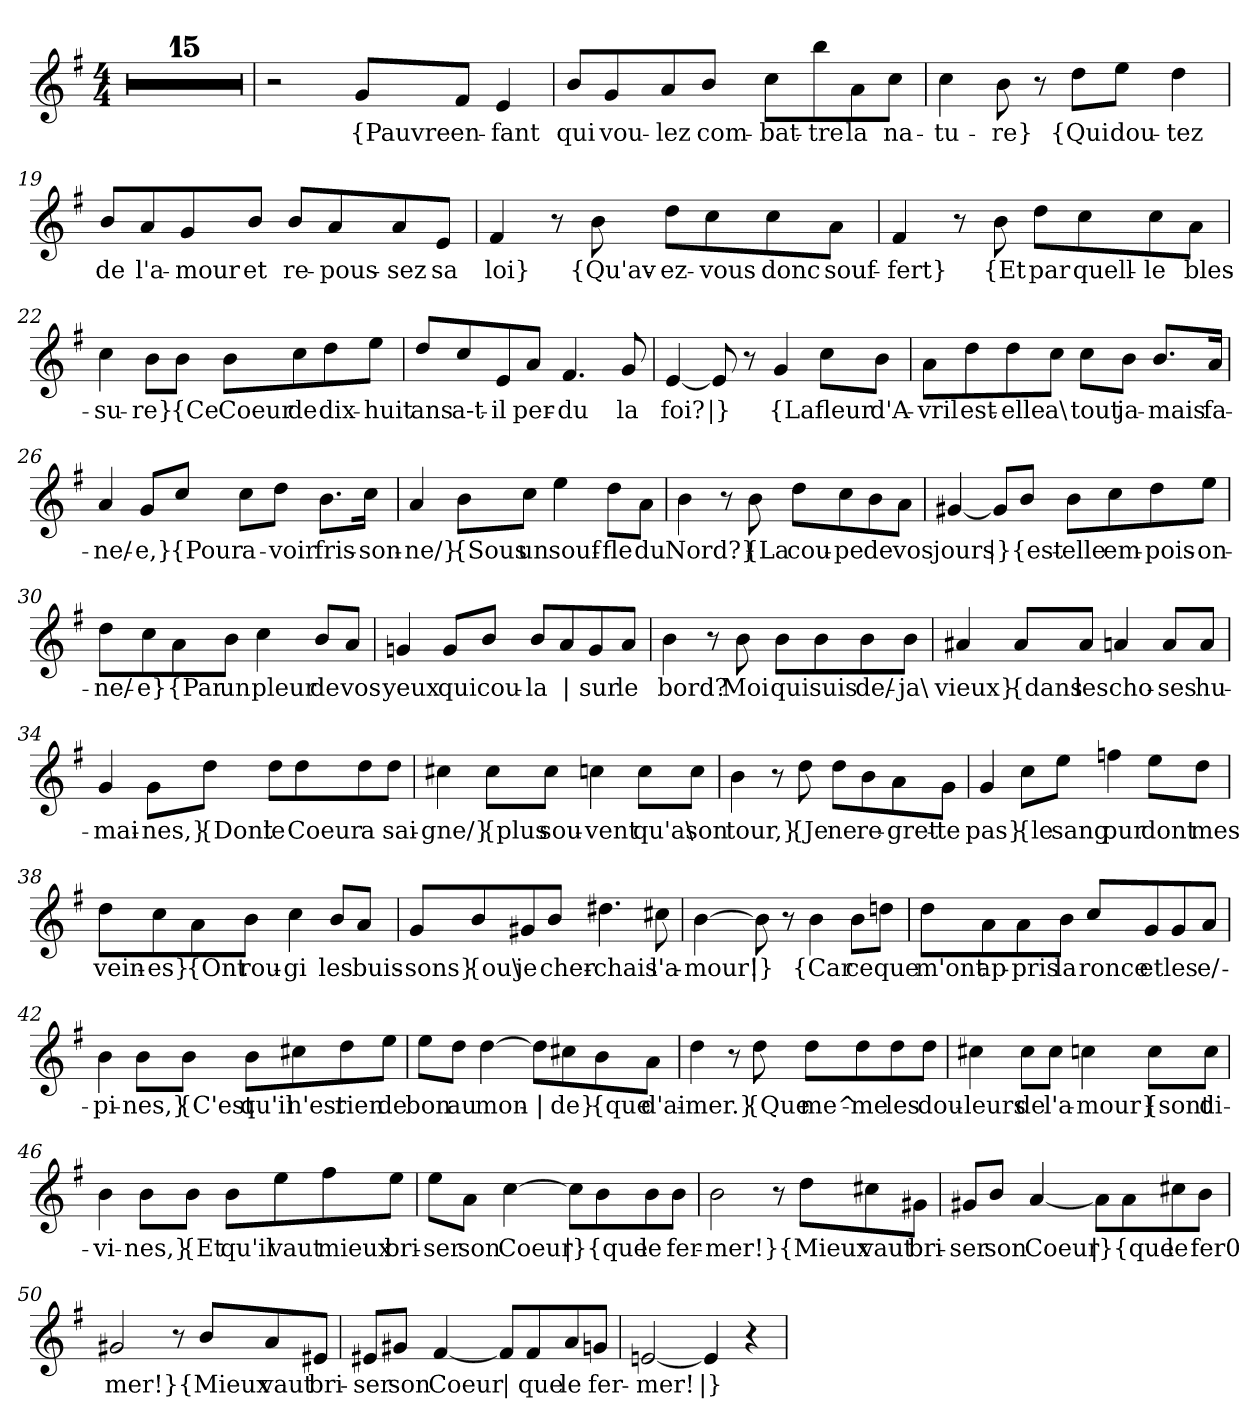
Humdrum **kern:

**kern	**text
*part1	*part1
*staff1	*staff1
*clefG2	*
*k[f#]	*
*M4/4	*
=1	=1
1r	.
=2	=2
1r	.
=3	=3
1r	.
=4	=4
1r	.
=5	=5
1r	.
=6	=6
1r	.
=7	=7
1r	.
=8	=8
1r	.
=9	=9
1r	.
=10	=10
1r	.
=11	=11
1r	.
=12	=12
1r	.
=13	=13
1r	.
=14	=14
1r	.
=15	=15
1r	.
=16	=16
2r	.
!	!LO:LY:b
8g/L	{Pauvre
!	!LO:LY:b
8f#/J	en-
!	!LO:LY:b
4e/	-fant
!!LO:LB:g=z
=17	=17
!	!LO:LY:b
8b/L	qui
!	!LO:LY:b
8g/	vou-
!	!LO:LY:b
8a/	-lez
!	!LO:LY:b
8b/J	com-
!	!LO:LY:b
8cc\L	-bat-
!	!LO:LY:b
8bb\	-tre
!	!LO:LY:b
8a\	la
!	!LO:LY:b
8cc\J	na-
=18	=18
!	!LO:LY:b
4cc\	-tu-
!	!LO:LY:b
8b\	-re}
8r	.
!	!LO:LY:b
8dd\L	{Qui
!	!LO:LY:b
8ee\J	dou-
!	!LO:LY:b
4dd\	-tez
=19	=19
!	!LO:LY:b
8b/L	de
!	!LO:LY:b
8a/	l'a-
!	!LO:LY:b
8g/	-mour
!	!LO:LY:b
8b/J	et
!	!LO:LY:b
8b/L	re-
!	!LO:LY:b
8a/	-pous-
!	!LO:LY:b
8a/	-sez
!	!LO:LY:b
8e/J	sa
!!LO:LB:g=z
=20	=20
!	!LO:LY:b
4f#/	loi}
8r	.
!	!LO:LY:b
8b\	{Qu'av-
!	!LO:LY:b
8dd\L	-ez-
!	!LO:LY:b
8cc\	-vous
!	!LO:LY:b
8cc\	donc
!	!LO:LY:b
8a\J	souf-
=21	=21
!	!LO:LY:b
4f#/	-fert}
8r	.
!	!LO:LY:b
8b\	{Et
!	!LO:LY:b
8dd\L	par
!	!LO:LY:b
8cc\	quell-
!	!LO:LY:b
8cc\	-le
!	!LO:LY:b
8a\J	bles-
=22	=22
!	!LO:LY:b
4cc\	-su-
!	!LO:LY:b
8b\L	-re}
!	!LO:LY:b
8b\J	{Ce
!	!LO:LY:b
8b\L	Coeur
!	!LO:LY:b
8cc\	de
!	!LO:LY:b
8dd\	dix-
!	!LO:LY:b
8ee\J	-huit
!!LO:LB:g=z
=23	=23
!	!LO:LY:b
8dd/L	ans
!	!LO:LY:b
8cc/	a-t-
!	!LO:LY:b
8e/	-il
!	!LO:LY:b
8a/J	per-
!	!LO:LY:b
4.f#/	-du
!	!LO:LY:b
8g/	la
=24	=24
!	!LO:LY:b
[4e/	foi?
!	!LO:LY:b
8e/]	|}
8r	.
!	!LO:LY:b
4g/	{La
!	!LO:LY:b
8cc\L	fleur
!	!LO:LY:b
8b\J	d'A-
=25	=25
!	!LO:LY:b
8a\L	-vril
!	!LO:LY:b
8dd\	est-
!	!LO:LY:b
8dd\	-elle
!	!LO:LY:b
8cc\J	a\
!	!LO:LY:b
8cc\L	tout
!	!LO:LY:b
8b\J	ja-
!	!LO:LY:b
8.b/L	-mais
!	!LO:LY:b
16a/Jk	fa-
!!LO:LB:g=z
=26	=26
!	!LO:LY:b
4a/	-ne/-
!	!LO:LY:b
8g/L	-e,}
!	!LO:LY:b
8cc/J	{Pour
!	!LO:LY:b
8cc\L	a-
!	!LO:LY:b
8dd\J	-voir
!	!LO:LY:b
8.b\L	fris-
!	!LO:LY:b
16cc\Jk	-son-
=27	=27
!	!LO:LY:b
4a/	-ne/}
!	!LO:LY:b
8b\L	{Sous
!	!LO:LY:b
8cc\J	un
!	!LO:LY:b
4ee\	souf-
!	!LO:LY:b
8dd\L	-fle
!	!LO:LY:b
8a\J	du
=28	=28
!	!LO:LY:b
4b\	Nord?}
8r	.
!	!LO:LY:b
8b\	{La
!	!LO:LY:b
8dd\L	cou-
!	!LO:LY:b
8cc\	-pe
!	!LO:LY:b
8b\	de
!	!LO:LY:b
8a\J	vos
!!LO:LB:g=z
=29	=29
!	!LO:LY:b
[4g#X/	jours
!	!LO:LY:b
8g#/L]	|}
!	!LO:LY:b
8b/J	{est-
!	!LO:LY:b
8b\L	-elle
!	!LO:LY:b
8cc\	em-
!	!LO:LY:b
8dd\	-pois-
!	!LO:LY:b
8ee\J	-on-
=30	=30
!	!LO:LY:b
8dd\L	-ne/-
!	!LO:LY:b
8cc\	-e}
!	!LO:LY:b
8a\	{Par
!	!LO:LY:b
8b\J	un
!	!LO:LY:b
4cc\	pleur
!	!LO:LY:b
8b/L	de
!	!LO:LY:b
8a/J	vos
=31	=31
!	!LO:LY:b
4gn/	yeux
!	!LO:LY:b
8g/L	qui
!	!LO:LY:b
8b/J	cou-
!	!LO:LY:b
8b/L	-la
!	!LO:LY:b
8a/	|
!	!LO:LY:b
8g/	sur
!	!LO:LY:b
8a/J	le
!!LO:LB:g=z
=32	=32
!	!LO:LY:b
4b\	bord?
8r	.
!	!LO:LY:b
8b\	Moi
!	!LO:LY:b
8b\L	qui
!	!LO:LY:b
8b\	suis
!	!LO:LY:b
8b\	de/-
!	!LO:LY:b
8b\J	ja\
=33	=33
!	!LO:LY:b
4a#X/	vieux}
!	!LO:LY:b
8a#/L	{dans
!	!LO:LY:b
8a#/J	les
!	!LO:LY:b
4an/	cho-
!	!LO:LY:b
8a/L	-ses
!	!LO:LY:b
8a/J	hu-
=34	=34
!	!LO:LY:b
4g/	-mai-
!	!LO:LY:b
8g\L	-nes,}
!	!LO:LY:b
8dd\J	{Dont
!	!LO:LY:b
8dd\L	le
!	!LO:LY:b
8dd\	Coeur
!	!LO:LY:b
8dd\	a
!	!LO:LY:b
8dd\J	sai-
!!LO:LB:g=z
=35	=35
!	!LO:LY:b
4cc#X\	-gne/}
!	!LO:LY:b
8cc#\L	{plus
!	!LO:LY:b
8cc#\J	sou-
!	!LO:LY:b
4ccn\	-vent
!	!LO:LY:b
8cc\L	qu'a\
!	!LO:LY:b
8cc\J	son
=36	=36
!	!LO:LY:b
4b\	tour,}
8r	.
!	!LO:LY:b
8dd\	{Je
!	!LO:LY:b
8dd\L	ne
!	!LO:LY:b
8b\	re-
!	!LO:LY:b
8a\	-gret-
!	!LO:LY:b
8g\J	-te
=37	=37
!	!LO:LY:b
4g/	pas}
!	!LO:LY:b
8cc\L	{le
!	!LO:LY:b
8ee\J	sang
!	!LO:LY:b
4ffn\	pur
!	!LO:LY:b
8ee\L	dont
!	!LO:LY:b
8dd\J	mes
!!LO:LB:g=z
=38	=38
!	!LO:LY:b
8dd\L	vein-
!	!LO:LY:b
8cc\	-es}
!	!LO:LY:b
8a\	{Ont
!	!LO:LY:b
8b\J	rou-
!	!LO:LY:b
4cc\	-gi
!	!LO:LY:b
8b/L	les
!	!LO:LY:b
8a/J	buis-
=39	=39
!	!LO:LY:b
8g/L	-sons}
!	!LO:LY:b
8b/	{ou\
!	!LO:LY:b
8g#X/	je
!	!LO:LY:b
8b/J	cher-
!	!LO:LY:b
4.dd#X\	-chais
!	!LO:LY:b
8cc#X\	l'a-
=40	=40
!	!LO:LY:b
[4b\	-mour!
!	!LO:LY:b
8b\]	|}
8r	.
!	!LO:LY:b
4b\	{Car
!	!LO:LY:b
8b\L	ce
!	!LO:LY:b
8ddn\J	que
!!LO:LB:g=z
=41	=41
!	!LO:LY:b
8dd\L	m'ont
!	!LO:LY:b
8a\	ap-
!	!LO:LY:b
8a\	-pris
!	!LO:LY:b
8b\J	la
!	!LO:LY:b
8cc/L	ronce
!	!LO:LY:b
8g/	et
!	!LO:LY:b
8g/	les
!	!LO:LY:b
8a/J	e/-
=42	=42
!	!LO:LY:b
4b\	-pi-
!	!LO:LY:b
8b\L	-nes,}
!	!LO:LY:b
8b\J	{C'est
!	!LO:LY:b
8b\L	qu'il
!	!LO:LY:b
8cc#X\	n'est
!	!LO:LY:b
8dd\	rien
!	!LO:LY:b
8ee\J	de
=43	=43
!	!LO:LY:b
8ee\L	bon
!	!LO:LY:b
8dd\J	au
!	!LO:LY:b
[4dd\	mon-
!	!LO:LY:b
8dd\L]	|
!	!LO:LY:b
8cc#X\	-de}
!	!LO:LY:b
8b\	{que
!	!LO:LY:b
8a\J	d'ai-
!!LO:PB:g=z
=44	=44
!	!LO:LY:b
4dd\	-mer.}
8r	.
!	!LO:LY:b
8dd\	{Que
!	!LO:LY:b
8dd\L	me^-
!	!LO:LY:b
8dd\	-me
!	!LO:LY:b
8dd\	les
!	!LO:LY:b
8dd\J	dou-
=45	=45
!	!LO:LY:b
4cc#X\	-leurs
!	!LO:LY:b
8cc#\L	de
!	!LO:LY:b
8cc#\J	l'a-
!	!LO:LY:b
4ccn\	-mour}
!	!LO:LY:b
8cc\L	{sont
!	!LO:LY:b
8cc\J	di-
=46	=46
!	!LO:LY:b
4b\	-vi-
!	!LO:LY:b
8b\L	-nes,}
!	!LO:LY:b
8b\J	{Et
!	!LO:LY:b
8b\L	qu'il
!	!LO:LY:b
8ee\	vaut
!	!LO:LY:b
8ff#\	mieux
!	!LO:LY:b
8ee\J	bri-
!!LO:LB:g=z
=47	=47
!	!LO:LY:b
8ee\L	-ser
!	!LO:LY:b
8a\J	son
!	!LO:LY:b
[4cc\	Coeur
!	!LO:LY:b
8cc\L]	|}
!	!LO:LY:b
8b\	{que
!	!LO:LY:b
8b\	le
!	!LO:LY:b
8b\J	fer-
=48	=48
!	!LO:LY:b
2b\	-mer!}
8r	.
!	!LO:LY:b
8dd\L	{Mieux
!	!LO:LY:b
8cc#X\	vaut
!	!LO:LY:b
8g#X\J	bri-
=49	=49
!	!LO:LY:b
8g#X/L	-ser
!	!LO:LY:b
8b/J	son
!	!LO:LY:b
[4a/	Coeur
!	!LO:LY:b
8a\L]	|}
!	!LO:LY:b
8a\	{que
!	!LO:LY:b
8cc#X\	le
!	!LO:LY:b
8b\J	fer0
!!LO:LB:g=z
=50	=50
!	!LO:LY:b
2g#X/	-mer!}
8r	.
!	!LO:LY:b
8b/L	{Mieux
!	!LO:LY:b
8a/	vaut
!	!LO:LY:b
8e#X/J	bri-
=51	=51
!	!LO:LY:b
8e#X/L	-ser
!	!LO:LY:b
8g#X/J	son
!	!LO:LY:b
[4f#/	Coeur
!	!LO:LY:b
8f#/L]	|
!	!LO:LY:b
8f#/	que
!	!LO:LY:b
8a/	le
!	!LO:LY:b
8gn/J	fer-
=52	=52
!	!LO:LY:b
[2en/	-mer!
!	!LO:LY:b
4e/]	|}
4r	.
=	=
*-	*-
